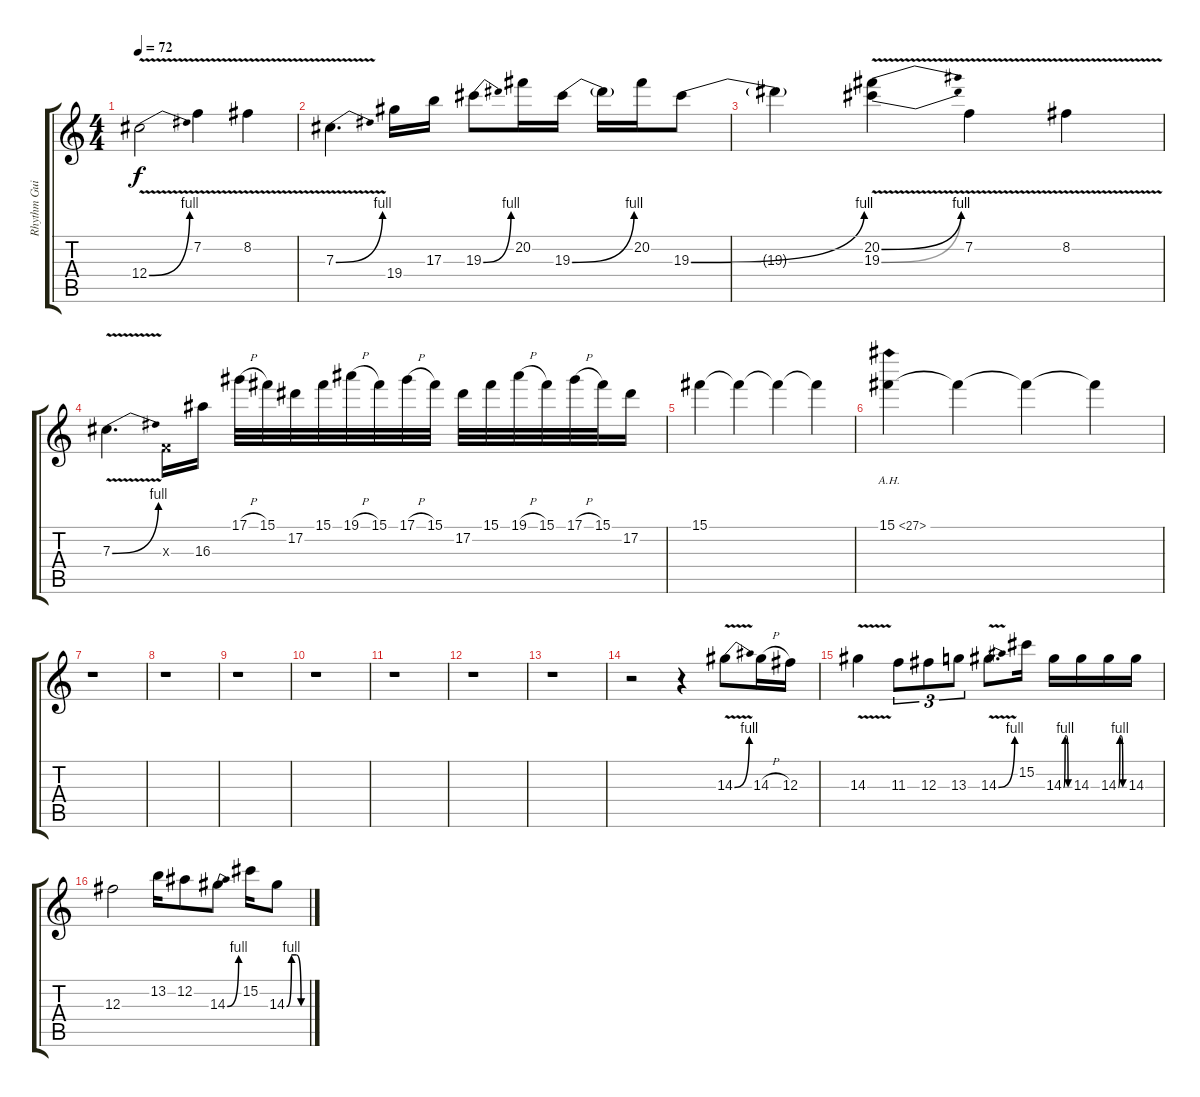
\track ("Rhythm Guitar" "Rhythm Gui") {instrument distortionguitar}
\staff {score tabs}
\tuning (Eb4 Bb3 Gb3 Db3 Ab2 Eb2) {hide}
\ts (4 4)
\tempo 72
\clef g2
\ks c
12.4{be (bend 0 0 60 4) v}.2{dy f} 7.2{v}.4 8.2{v}.4 |
7.3{be (bend 0 0 60 4) v}.4{d} 19.4.16 17.3.16 19.3{be (bend 0 0 60 4)}.8 20.2.16 19.3{be (bend 0 0 60 4)}.16 19.3{t}.16 20.2.16 19.3{be (bend 0 0 60 4)}.8 |
19.3{t}.4 (20.2{be (bend 0 0 60 4) v} 19.3{be (bend 0 0 60 4) v}).4 7.2{v}.4 8.2{v}.4 |
7.3{be (bend 0 0 60 4) v}.4{d} -1.3{x}.16 16.3.16 17.1{h}.32 15.1.32 17.2.32 15.1.32 19.1{h}.32 15.1.32 17.1{h}.32 15.1.32 17.2.32 15.1.32 19.1{h}.32 15.1.32 17.1{h}.32 15.1.32 17.2.16 |
15.1.4{volume 3} 15.1{t}.4 15.1{t}.4 15.1{t}.4 |
15.1{ah 12}.4{volume 4} 15.1{t}.4 15.1{t}.4 15.1{t}.4 |
r.1 |
r.1 |
r.1 |
r.1 |
r.1 |
r.1 |
r.1 |
r.2{volume 9} r.4 14.3{be (bend 0 0 60 4) v}.8 14.3{h}.16 12.3.16 |
14.3{v}.4 11.3.8{tu (3 2)} 12.3.8{tu (3 2)} 13.3.8{tu (3 2)} 14.3{be (bend 0 0 60 4) v}.8{d} 15.2.16 14.3{be (custom 0 0 15 4 30 4 45 0 60 0)}.16 14.3.16 14.3{be (custom 0 0 15 4 30 4 45 0 60 0)}.16 14.3.16 |
12.3.2 13.2.16 12.2.8 14.3{be (bend 0 0 60 4)}.8 15.2.16 14.3{be (custom 0 0 15 4 30 4 45 0 60 0)}.8
